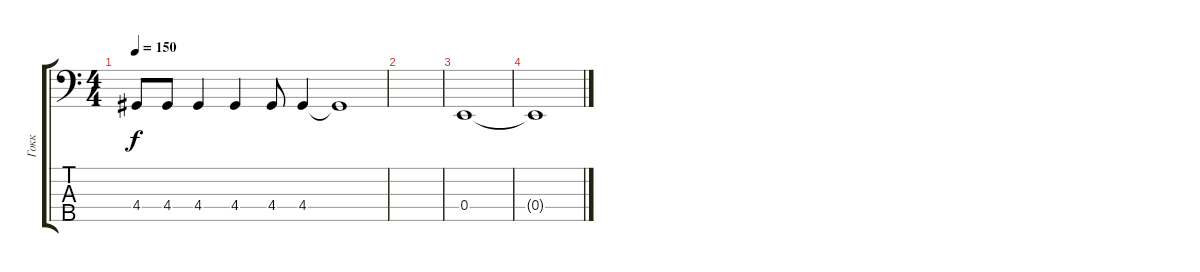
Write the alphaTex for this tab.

\track ("Гокк" "Гокк") {instrument electricbassfinger}
\staff {score tabs}
\tuning (G2 D2 A1 E1 B0) {hide}
\ts (4 4)
\tempo 150
\clef f4
\ks c
4.4.8{dy f} 4.4.8 4.4.4 4.4.4 4.4.8 4.4.4 4.4{t}.1 |
|
0.4.1 |
0.4{t}.1
